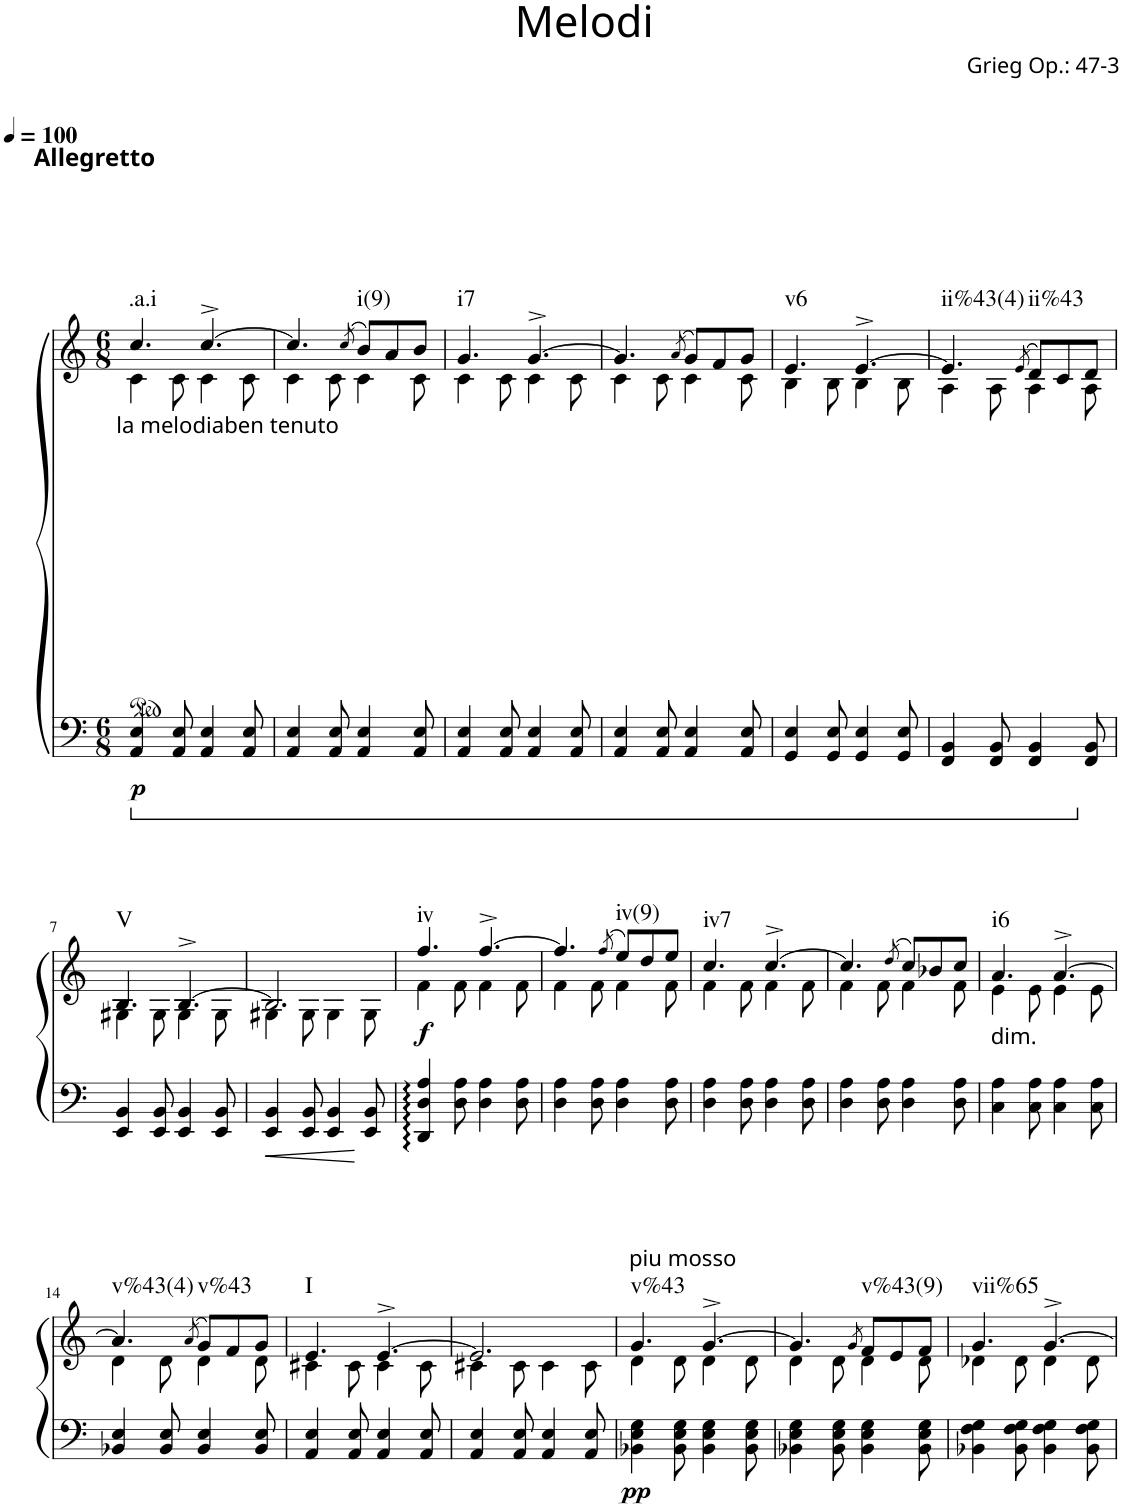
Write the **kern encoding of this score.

**kern	**kern	**dynam	**harte
*part1	*part1	*part1	*part1
*staff2	*staff1	*staff1/2	*
*I"Klavier	*	*	*
*I'Klav.	*	*	*
*clefF4	*clefG2	*	*
*k[]	*k[]	*	*
*M6/8	*M6/8	*	*
*MM100	*MM100	*	*
=1	=1	=1	=1
*	*^	*	*
!	!LO:TX:a:B:t=Allegretto	!	!	!
!LO:TX:a:t=la melodiaben tenuto	!	!	!	!
!	!	!	!LO:DY:b=2	!LO:H:kt=.a.i
4AA/ 4E/	4.cc/	4c\	p	N
8AA/ 8E/	.	8c\	.	.
4AA/ 4E/	[4.cc^/	4c\	.	.
8AA/ 8E/	.	8c\	.	.
=2	=2	=2	=2	=2
4AA/ 4E/	4.cc/]	4c\	.	.
8AA/ 8E/	.	8c\	.	.
.	(8qcc/	.	.	.
!	!	!	!	!LO:H:kt=i(9)
4AA/ 4E/	8b/L)	4c\	.	N
.	8a/	.	.	.
8AA/ 8E/	8b/J	8c\	.	.
=3	=3	=3	=3	=3
!	!	!	!	!LO:H:kt=i7
4AA/ 4E/	4.g/	4c\	.	N
8AA/ 8E/	.	8c\	.	.
4AA/ 4E/	[4.g^/	4c\	.	.
8AA/ 8E/	.	8c\	.	.
=4	=4	=4	=4	=4
4AA/ 4E/	4.g/]	4c\	.	.
8AA/ 8E/	.	8c\	.	.
.	(8qa/	.	.	.
4AA/ 4E/	8g/L)	4c\	.	.
.	8f/	.	.	.
8AA/ 8E/	8g/J	8c\	.	.
=5	=5	=5	=5	=5
!	!	!	!	!LO:H:kt=v6
4GG/ 4E/	4.e/	4B\	.	N
8GG/ 8E/	.	8B\	.	.
4GG/ 4E/	[4.e^/	4B\	.	.
8GG/ 8E/	.	8B\	.	.
=6	=6	=6	=6	=6
!	!	!	!	!LO:H:kt=ii%43(4)
4FF/ 4BB/	4.e/]	4A\	.	N
8FF/ 8BB/	.	8A\	.	.
.	(8qe/	.	.	.
!	!	!	!	!LO:H:kt=ii%43
4FF/ 4BB/	8d/L)	4A\	.	N
.	8c/	.	.	.
8FF/ 8BB/	8d/J	8A\	.	.
!!LO:LB:g=z	!!
=7	=7	=7	=7	=7
!	!	!	!	!LO:H:kt=V
4EE/ 4BB/	4.B/	4G#X\	.	N
8EE/ 8BB/	.	8G#\	.	.
4EE/ 4BB/	[4.B^/	4G#\	.	.
8EE/ 8BB/	.	8G#\	.	.
=8	=8	=8	=8	=8
4EE/ 4BB/	2.B/]	4G#X\	.	.
8EE/ 8BB/	.	8G#\	.	.
4EE/ 4BB/	.	4G#\	.	.
8EE/ 8BB/	.	8G#\	.	.
=9	=9	=9	=9	=9
!	!	!	!LO:DY:b	!LO:H:kt=iv
4DD/ 4D/ 4A/	4.ff/	4f\	f	N
8D\ 8A\	.	8f\	.	.
4D\ 4A\	[4.ff^/	4f\	.	.
8D\ 8A\	.	8f\	.	.
=10	=10	=10	=10	=10
4D\ 4A\	4.ff/]	4f\	.	.
8D\ 8A\	.	8f\	.	.
.	(8qff/	.	.	.
!	!	!	!	!LO:H:kt=iv(9)
4D\ 4A\	8ee/L)	4f\	.	N
.	8dd/	.	.	.
8D\ 8A\	8ee/J	8f\	.	.
=11	=11	=11	=11	=11
!	!	!	!	!LO:H:kt=iv7
4D\ 4A\	4.cc/	4f\	.	N
8D\ 8A\	.	8f\	.	.
4D\ 4A\	[4.cc^/	4f\	.	.
8D\ 8A\	.	8f\	.	.
=12	=12	=12	=12	=12
4D\ 4A\	4.cc/]	4f\	.	.
8D\ 8A\	.	8f\	.	.
.	(8qdd/	.	.	.
4D\ 4A\	8cc/L)	4f\	.	.
.	8b-X/	.	.	.
8D\ 8A\	8cc/J	8f\	.	.
=13	=13	=13	=13	=13
!LO:TX:a:t=dim.	!	!	!	!LO:H:kt=i6
4C\ 4A\	4.a/	4e\	.	N
8C\ 8A\	.	8e\	.	.
4C\ 4A\	[4.a^/	4e\	.	.
8C\ 8A\	.	8e\	.	.
!!LO:LB:g=z	!!
=14	=14	=14	=14	=14
!	!	!	!	!LO:H:kt=v%43(4)
4BB-X/ 4E/	4.a/]	4d\	.	N
8BB-/ 8E/	.	8d\	.	.
.	(8qa/	.	.	.
!	!	!	!	!LO:H:kt=v%43
4BB-/ 4E/	8g/L)	4d\	.	N
.	8f/	.	.	.
8BB-/ 8E/	8g/J	8d\	.	.
=15	=15	=15	=15	=15
!	!	!	!	!LO:H:kt=I
4AA/ 4E/	4.e/	4c#X\	.	N
8AA/ 8E/	.	8c#\	.	.
4AA/ 4E/	[4.e^/	4c#\	.	.
8AA/ 8E/	.	8c#\	.	.
=16	=16	=16	=16	=16
4AA/ 4E/	2.e/]	4c#X\	.	.
8AA/ 8E/	.	8c#\	.	.
4AA/ 4E/	.	4c#\	.	.
8AA/ 8E/	.	8c#\	.	.
=17	=17	=17	=17	=17
!	!LO:TX:a:t=piu mosso	!	!	!
!	!	!	!LO:DY:b=2	!LO:H:kt=v%43
4BB-X\ 4E\ 4G\	4.g/	4d\	pp	N
8BB-\ 8E\ 8G\	.	8d\	.	.
4BB-\ 4E\ 4G\	[4.g^/	4d\	.	.
8BB-\ 8E\ 8G\	.	8d\	.	.
=18	=18	=18	=18	=18
4BB-X\ 4E\ 4G\	4.g/]	4d\	.	.
8BB-\ 8E\ 8G\	.	8d\	.	.
.	8qg/	.	.	.
!	!	!	!	!LO:H:kt=v%43(9)
4BB-\ 4E\ 4G\	8f/L	4d\	.	N
.	8e/	.	.	.
8BB-\ 8E\ 8G\	8f/J	8d\	.	.
=19	=19	=19	=19	=19
!	!	!	!	!LO:H:kt=vii%65
4BB-X\ 4F\ 4G\	4.g/	4d-X\	.	N
8BB-\ 8F\ 8G\	.	8d-\	.	.
4BB-\ 4F\ 4G\	[4.g^/	4d-\	.	.
8BB-\ 8F\ 8G\	.	8d-\	.	.
*	*v	*v	*	*
=	=	=	=
*-	*-	*-	*-
